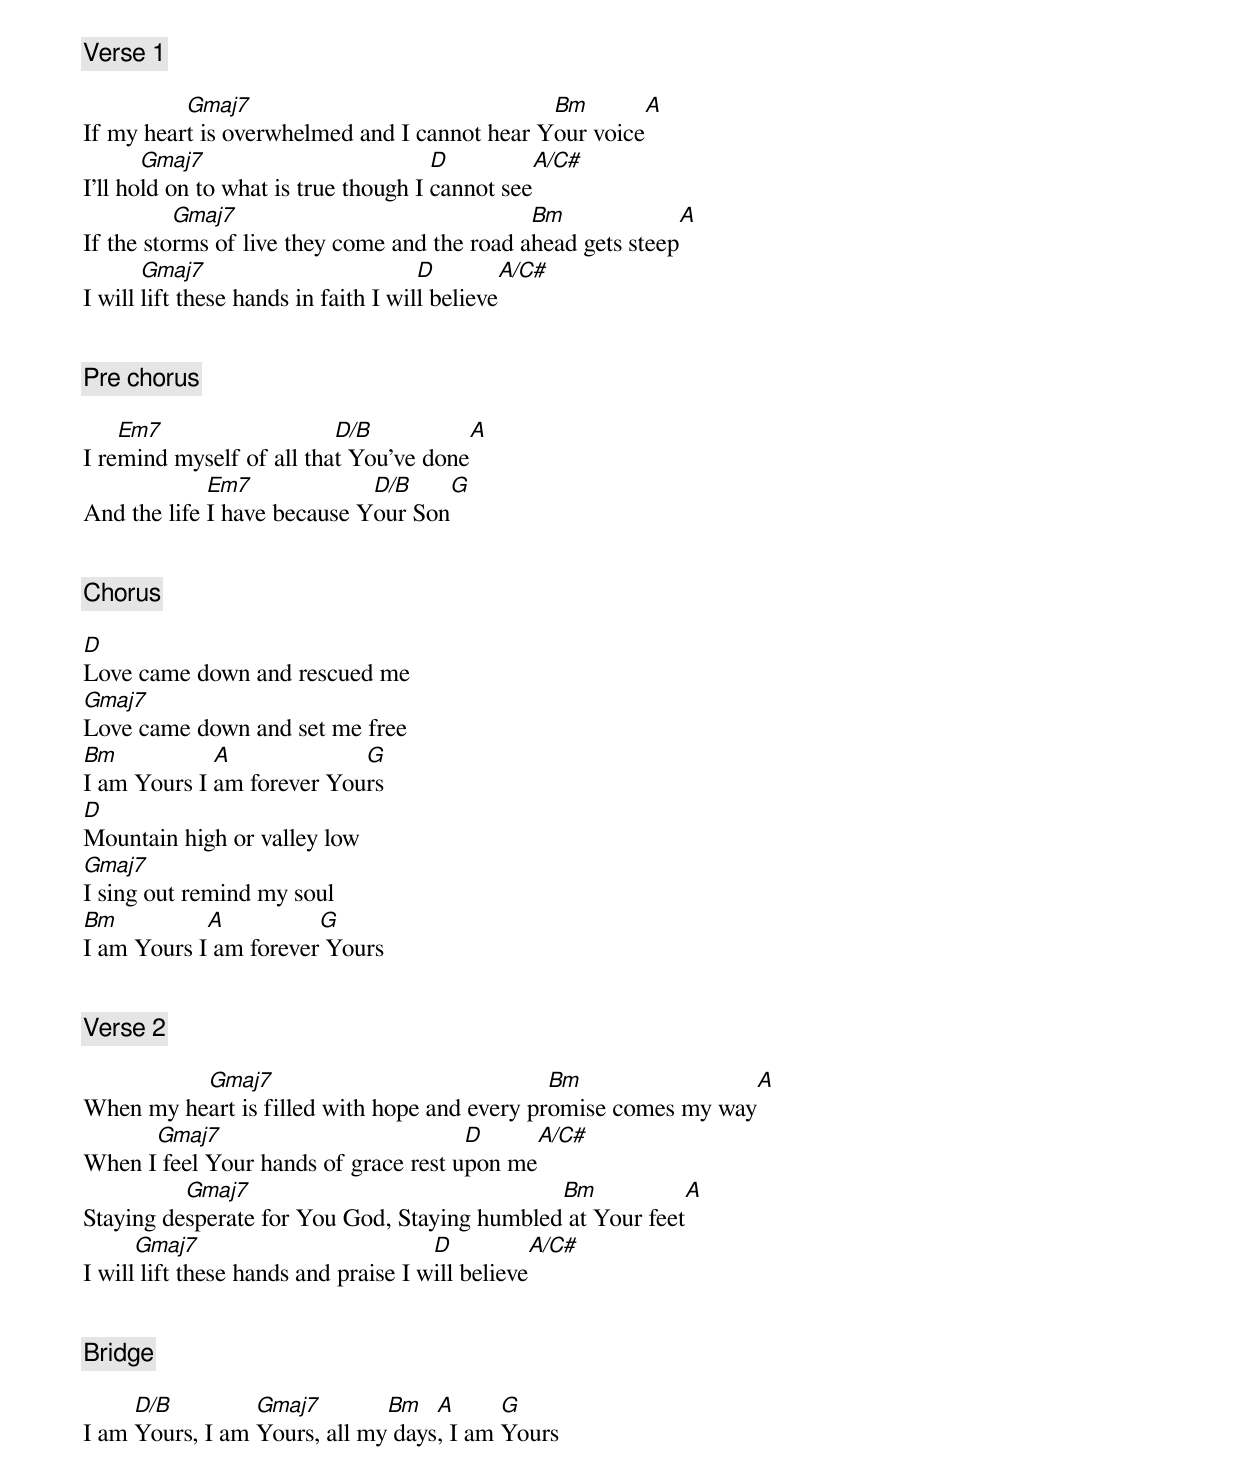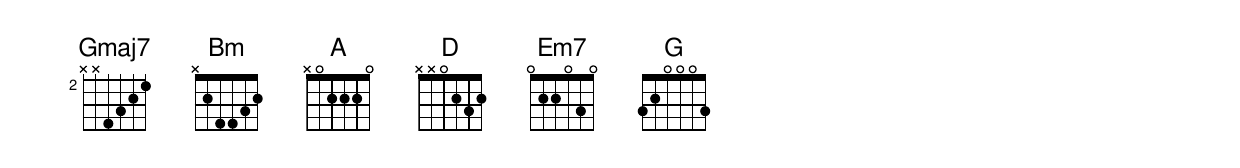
[Verse 1]

          Gmaj7                               Bm                A
If my heart is overwhelmed and I cannot hear Your voice
       Gmaj7                          D             A/C#
I'll hold on to what is true though I cannot see
          Gmaj7                               Bm                A
If the storms of live they come and the road ahead gets steep
       Gmaj7                          D             A/C#
I will lift these hands in faith I will believe


[Pre chorus]

    Em7                   D/B                   A
I remind myself of all that You've done
             Em7             D/B               G
And the life I have because Your Son


[Chorus]

D
Love came down and rescued me
Gmaj7
Love came down and set me free
Bm           A             G
I am Yours I am forever Yours
D
Mountain high or valley low
Gmaj7
I sing out remind my soul
Bm          A          G
I am Yours I am forever Yours


[Verse 2]

          Gmaj7                               Bm                A
When my heart is filled with hope and every promise comes my way
      Gmaj7                           D             A/C#
When I feel Your hands of grace rest upon me
          Gmaj7                               Bm                A
Staying desperate for You God, Staying humbled at Your feet
      Gmaj7                           D             A/C#
I will lift these hands and praise I will believe


[Bridge]

     D/B         Gmaj7        Bm   A      G
I am Yours, I am Yours, all my days, I am Yours
